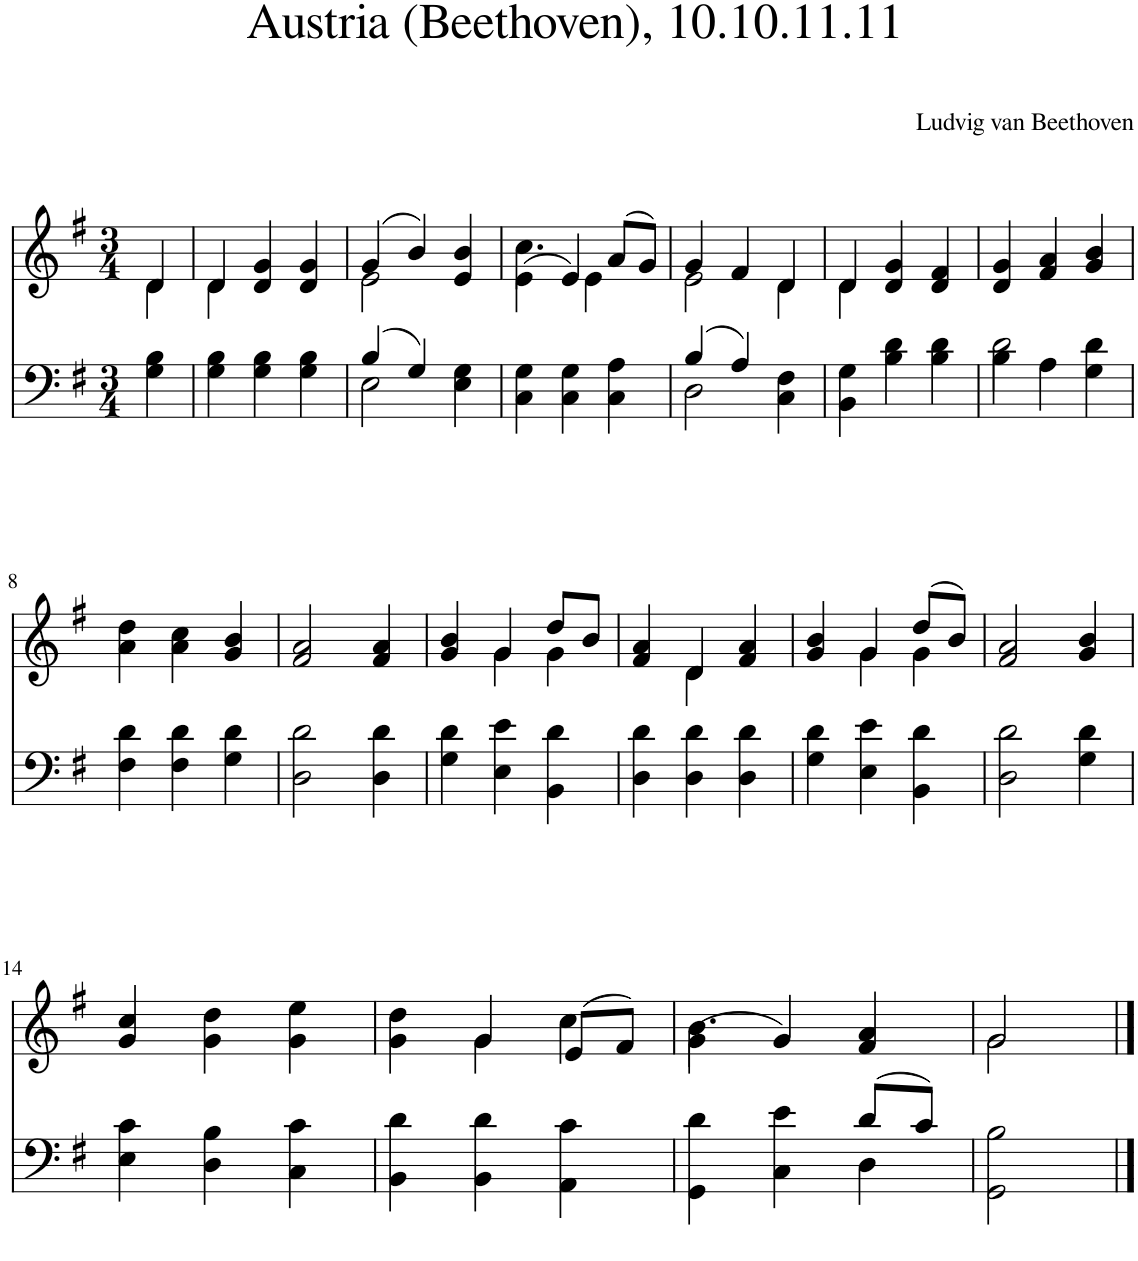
**kern	**kern
*part2	*part1
*staff2	*staff1
*I"Piano	*I"Piano
*I'Pno	*I'Pno
*clefF4	*clefG2
*k[f#]	*k[f#]
*G:	*G:
*M3/4	*M3/4
=1	=1
*	*^
4G\ 4B\	4d/	4d\
=2	=2	=2
4G\ 4B\	4d/	4d\
4G\ 4B\	4d/ 4g/	2ryy
4G\ 4B\	4d/ 4g/	.
=3	=3	=3
*^	*	*
(4B/	2E\	(4g/	2e\
4G/)	.	4b/)	.
4E\ 4G\	4ryy	4e/ 4b/	4ryy
*v	*v	*	*
=4	=4	=4
4C\ 4G\	(4e\	4.cc\
4C\ 4G\	4e/)	.
.	.	4e\
4C\ 4A\	(8a/L	.
.	8g/J)	8ryy
=5	=5	=5
*^	*	*
(4B/	2D\	4g/	2e\
4A/)	.	4f#/	.
4C\ 4F#\	4ryy	4d/	4d\
*v	*v	*	*
=6	=6	=6
4BB\ 4G\	4d/	4d\
4B\ 4d\	4d/ 4g/	2ryy
4B\ 4d\	4d/ 4f#/	.
*	*v	*v
=7	=7
*^	*
4B\	2d\	4d/ 4g/
4A\	.	4f#/ 4a/
4G\ 4d\	4ryy	4g/ 4b/
*v	*v	*
!!LO:LB:g=z
=8	=8
4F#\ 4d\	4a\ 4dd\
4F#\ 4d\	4a\ 4cc\
4G\ 4d\	4g/ 4b/
=9	=9
2D\ 2d\	2f#/ 2a/
4D\ 4d\	4f#/ 4a/
=10	=10
*	*^
4G\ 4d\	4g/ 4b/	4ryy
4E\ 4e\	4g/	4g\
4BB\ 4d\	8dd/L	4g\
.	8b/J	.
=11	=11	=11
4D\ 4d\	4f#/ 4a/	4ryy
4D\ 4d\	4d/	4d\
4D\ 4d\	4f#/ 4a/	4ryy
=12	=12	=12
4G\ 4d\	4g/ 4b/	4ryy
4E\ 4e\	4g/	4g\
4BB\ 4d\	(8dd/L	4g\
.	8b/J)	.
*	*v	*v
=13	=13
2D\ 2d\	2f#/ 2a/
4G\ 4d\	4g/ 4b/
!!LO:LB:g=z
=14	=14
4E\ 4c\	4g/ 4cc/
4D\ 4B\	4g\ 4dd\
4C\ 4c\	4g\ 4ee\
=15	=15
*	*^
4BB\ 4d\	4g\ 4dd\	4ryy
4BB\ 4d\	4g/	4g\
4AA\ 4c\	(8e/L	4cc\
.	8f#/J)	.
=16	=16	=16
*^	*	*
4GG\ 4d\	2ryy	(4g\	4.b\
4C\ 4e\	.	4g/)	.
.	.	.	4.ryy
(8d/L	4D\	4f#/ 4a/	.
8c/J)	.	.	.
*v	*v	*	*
=17	=17	=17
2GG\ 2B\	2g/	2g\
*	*v	*v
==	==
*-	*-
